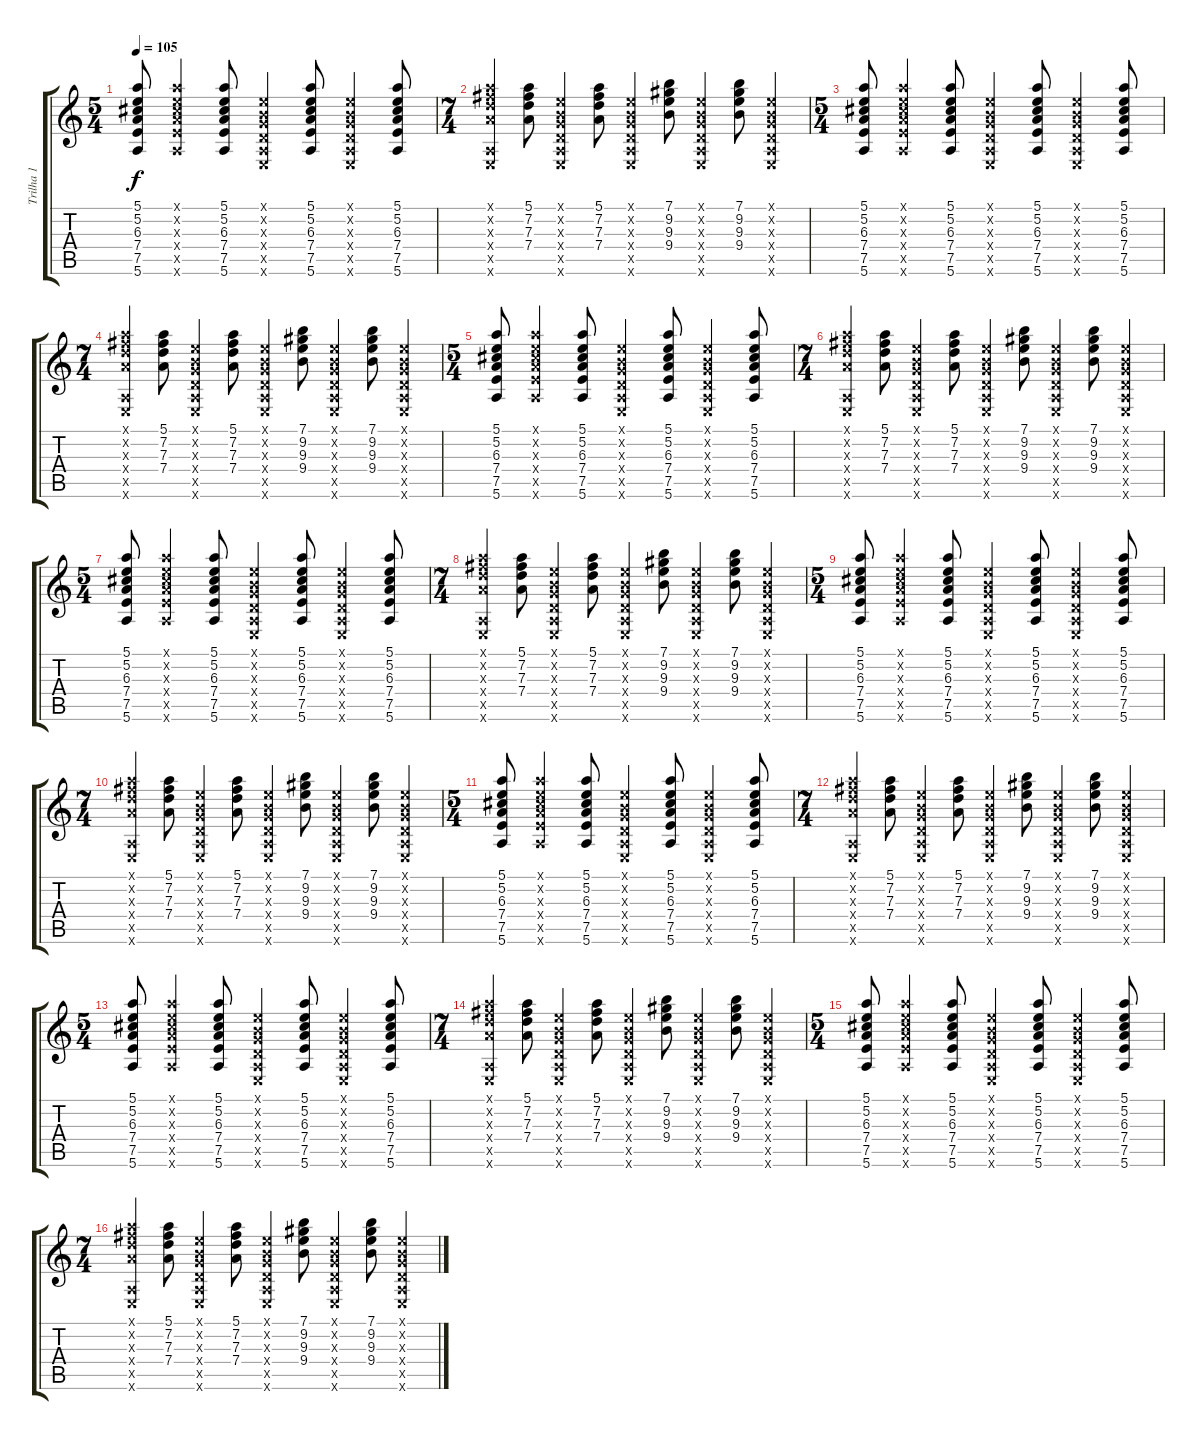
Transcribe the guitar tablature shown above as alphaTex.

\track ("Trilha 1" "Trilha 1") {instrument acousticguitarnylon}
\staff {score tabs}
\tuning (E4 B3 G3 D3 A2 E2) {hide}
\ts (5 4)
\tempo 105
\clef g2
\ks c
(5.1 5.2 6.3 7.4 7.5 5.6).8{dy f instrument acousticguitarnylon} (5.1{x} 5.2{x} 6.3{x} 7.4{x} 7.5{x} 5.6{x}).4 (5.1 5.2 6.3 7.4 7.5 5.6).8 (0.1{x} 0.2{x} 0.3{x} 0.4{x} 0.5{x} 0.6{x}).4 (5.1 5.2 6.3 7.4 7.5 5.6).8 (0.1{x} 0.2{x} 0.3{x} 0.4{x} 0.5{x} 0.6{x}).4 (5.1 5.2 6.3 7.4 7.5 5.6).8 |
\ts (7 4)
(5.1{x} 7.2{x} 7.3{x} 7.4{x} 0.5{x} 0.6{x}).4 (5.1 7.2 7.3 7.4).8 (0.1{x} 0.2{x} 0.3{x} 0.4{x} 0.5{x} 0.6{x}).4 (5.1 7.2 7.3 7.4).8 (0.1{x} 0.2{x} 0.3{x} 0.4{x} 0.5{x} 0.6{x}).4 (7.1 9.2 9.3 9.4).8 (0.1{x} 0.2{x} 0.3{x} 0.4{x} 0.5{x} 0.6{x}).4 (7.1 9.2 9.3 9.4).8 (0.1{x} 0.2{x} 0.3{x} 0.4{x} 0.5{x} 0.6{x}).4 |
\ts (5 4)
(5.1 5.2 6.3 7.4 7.5 5.6).8 (5.1{x} 5.2{x} 6.3{x} 7.4{x} 7.5{x} 5.6{x}).4 (5.1 5.2 6.3 7.4 7.5 5.6).8 (0.1{x} 0.2{x} 0.3{x} 0.4{x} 0.5{x} 0.6{x}).4 (5.1 5.2 6.3 7.4 7.5 5.6).8 (0.1{x} 0.2{x} 0.3{x} 0.4{x} 0.5{x} 0.6{x}).4 (5.1 5.2 6.3 7.4 7.5 5.6).8 |
\ts (7 4)
(5.1{x} 7.2{x} 7.3{x} 7.4{x} 0.5{x} 0.6{x}).4 (5.1 7.2 7.3 7.4).8 (0.1{x} 0.2{x} 0.3{x} 0.4{x} 0.5{x} 0.6{x}).4 (5.1 7.2 7.3 7.4).8 (0.1{x} 0.2{x} 0.3{x} 0.4{x} 0.5{x} 0.6{x}).4 (7.1 9.2 9.3 9.4).8 (0.1{x} 0.2{x} 0.3{x} 0.4{x} 0.5{x} 0.6{x}).4 (7.1 9.2 9.3 9.4).8 (0.1{x} 0.2{x} 0.3{x} 0.4{x} 0.5{x} 0.6{x}).4 |
\ts (5 4)
(5.1 5.2 6.3 7.4 7.5 5.6).8 (5.1{x} 5.2{x} 6.3{x} 7.4{x} 7.5{x} 5.6{x}).4 (5.1 5.2 6.3 7.4 7.5 5.6).8 (0.1{x} 0.2{x} 0.3{x} 0.4{x} 0.5{x} 0.6{x}).4 (5.1 5.2 6.3 7.4 7.5 5.6).8 (0.1{x} 0.2{x} 0.3{x} 0.4{x} 0.5{x} 0.6{x}).4 (5.1 5.2 6.3 7.4 7.5 5.6).8 |
\ts (7 4)
(5.1{x} 7.2{x} 7.3{x} 7.4{x} 0.5{x} 0.6{x}).4 (5.1 7.2 7.3 7.4).8 (0.1{x} 0.2{x} 0.3{x} 0.4{x} 0.5{x} 0.6{x}).4 (5.1 7.2 7.3 7.4).8 (0.1{x} 0.2{x} 0.3{x} 0.4{x} 0.5{x} 0.6{x}).4 (7.1 9.2 9.3 9.4).8 (0.1{x} 0.2{x} 0.3{x} 0.4{x} 0.5{x} 0.6{x}).4 (7.1 9.2 9.3 9.4).8 (0.1{x} 0.2{x} 0.3{x} 0.4{x} 0.5{x} 0.6{x}).4 |
\ts (5 4)
(5.1 5.2 6.3 7.4 7.5 5.6).8 (5.1{x} 5.2{x} 6.3{x} 7.4{x} 7.5{x} 5.6{x}).4 (5.1 5.2 6.3 7.4 7.5 5.6).8 (0.1{x} 0.2{x} 0.3{x} 0.4{x} 0.5{x} 0.6{x}).4 (5.1 5.2 6.3 7.4 7.5 5.6).8 (0.1{x} 0.2{x} 0.3{x} 0.4{x} 0.5{x} 0.6{x}).4 (5.1 5.2 6.3 7.4 7.5 5.6).8 |
\ts (7 4)
(5.1{x} 7.2{x} 7.3{x} 7.4{x} 0.5{x} 0.6{x}).4 (5.1 7.2 7.3 7.4).8 (0.1{x} 0.2{x} 0.3{x} 0.4{x} 0.5{x} 0.6{x}).4 (5.1 7.2 7.3 7.4).8 (0.1{x} 0.2{x} 0.3{x} 0.4{x} 0.5{x} 0.6{x}).4 (7.1 9.2 9.3 9.4).8 (0.1{x} 0.2{x} 0.3{x} 0.4{x} 0.5{x} 0.6{x}).4 (7.1 9.2 9.3 9.4).8 (0.1{x} 0.2{x} 0.3{x} 0.4{x} 0.5{x} 0.6{x}).4 |
\ts (5 4)
(5.1 5.2 6.3 7.4 7.5 5.6).8 (5.1{x} 5.2{x} 6.3{x} 7.4{x} 7.5{x} 5.6{x}).4 (5.1 5.2 6.3 7.4 7.5 5.6).8 (0.1{x} 0.2{x} 0.3{x} 0.4{x} 0.5{x} 0.6{x}).4 (5.1 5.2 6.3 7.4 7.5 5.6).8 (0.1{x} 0.2{x} 0.3{x} 0.4{x} 0.5{x} 0.6{x}).4 (5.1 5.2 6.3 7.4 7.5 5.6).8 |
\ts (7 4)
(5.1{x} 7.2{x} 7.3{x} 7.4{x} 0.5{x} 0.6{x}).4 (5.1 7.2 7.3 7.4).8 (0.1{x} 0.2{x} 0.3{x} 0.4{x} 0.5{x} 0.6{x}).4 (5.1 7.2 7.3 7.4).8 (0.1{x} 0.2{x} 0.3{x} 0.4{x} 0.5{x} 0.6{x}).4 (7.1 9.2 9.3 9.4).8 (0.1{x} 0.2{x} 0.3{x} 0.4{x} 0.5{x} 0.6{x}).4 (7.1 9.2 9.3 9.4).8 (0.1{x} 0.2{x} 0.3{x} 0.4{x} 0.5{x} 0.6{x}).4 |
\ts (5 4)
(5.1 5.2 6.3 7.4 7.5 5.6).8 (5.1{x} 5.2{x} 6.3{x} 7.4{x} 7.5{x} 5.6{x}).4 (5.1 5.2 6.3 7.4 7.5 5.6).8 (0.1{x} 0.2{x} 0.3{x} 0.4{x} 0.5{x} 0.6{x}).4 (5.1 5.2 6.3 7.4 7.5 5.6).8 (0.1{x} 0.2{x} 0.3{x} 0.4{x} 0.5{x} 0.6{x}).4 (5.1 5.2 6.3 7.4 7.5 5.6).8 |
\ts (7 4)
(5.1{x} 7.2{x} 7.3{x} 7.4{x} 0.5{x} 0.6{x}).4 (5.1 7.2 7.3 7.4).8 (0.1{x} 0.2{x} 0.3{x} 0.4{x} 0.5{x} 0.6{x}).4 (5.1 7.2 7.3 7.4).8 (0.1{x} 0.2{x} 0.3{x} 0.4{x} 0.5{x} 0.6{x}).4 (7.1 9.2 9.3 9.4).8 (0.1{x} 0.2{x} 0.3{x} 0.4{x} 0.5{x} 0.6{x}).4 (7.1 9.2 9.3 9.4).8 (0.1{x} 0.2{x} 0.3{x} 0.4{x} 0.5{x} 0.6{x}).4 |
\ts (5 4)
(5.1 5.2 6.3 7.4 7.5 5.6).8 (5.1{x} 5.2{x} 6.3{x} 7.4{x} 7.5{x} 5.6{x}).4 (5.1 5.2 6.3 7.4 7.5 5.6).8 (0.1{x} 0.2{x} 0.3{x} 0.4{x} 0.5{x} 0.6{x}).4 (5.1 5.2 6.3 7.4 7.5 5.6).8 (0.1{x} 0.2{x} 0.3{x} 0.4{x} 0.5{x} 0.6{x}).4 (5.1 5.2 6.3 7.4 7.5 5.6).8 |
\ts (7 4)
(5.1{x} 7.2{x} 7.3{x} 7.4{x} 0.5{x} 0.6{x}).4 (5.1 7.2 7.3 7.4).8 (0.1{x} 0.2{x} 0.3{x} 0.4{x} 0.5{x} 0.6{x}).4 (5.1 7.2 7.3 7.4).8 (0.1{x} 0.2{x} 0.3{x} 0.4{x} 0.5{x} 0.6{x}).4 (7.1 9.2 9.3 9.4).8 (0.1{x} 0.2{x} 0.3{x} 0.4{x} 0.5{x} 0.6{x}).4 (7.1 9.2 9.3 9.4).8 (0.1{x} 0.2{x} 0.3{x} 0.4{x} 0.5{x} 0.6{x}).4 |
\ts (5 4)
(5.1 5.2 6.3 7.4 7.5 5.6).8 (5.1{x} 5.2{x} 6.3{x} 7.4{x} 7.5{x} 5.6{x}).4 (5.1 5.2 6.3 7.4 7.5 5.6).8 (0.1{x} 0.2{x} 0.3{x} 0.4{x} 0.5{x} 0.6{x}).4 (5.1 5.2 6.3 7.4 7.5 5.6).8 (0.1{x} 0.2{x} 0.3{x} 0.4{x} 0.5{x} 0.6{x}).4 (5.1 5.2 6.3 7.4 7.5 5.6).8 |
\ts (7 4)
(5.1{x} 7.2{x} 7.3{x} 7.4{x} 0.5{x} 0.6{x}).4 (5.1 7.2 7.3 7.4).8 (0.1{x} 0.2{x} 0.3{x} 0.4{x} 0.5{x} 0.6{x}).4 (5.1 7.2 7.3 7.4).8 (0.1{x} 0.2{x} 0.3{x} 0.4{x} 0.5{x} 0.6{x}).4 (7.1 9.2 9.3 9.4).8 (0.1{x} 0.2{x} 0.3{x} 0.4{x} 0.5{x} 0.6{x}).4 (7.1 9.2 9.3 9.4).8 (0.1{x} 0.2{x} 0.3{x} 0.4{x} 0.5{x} 0.6{x}).4
